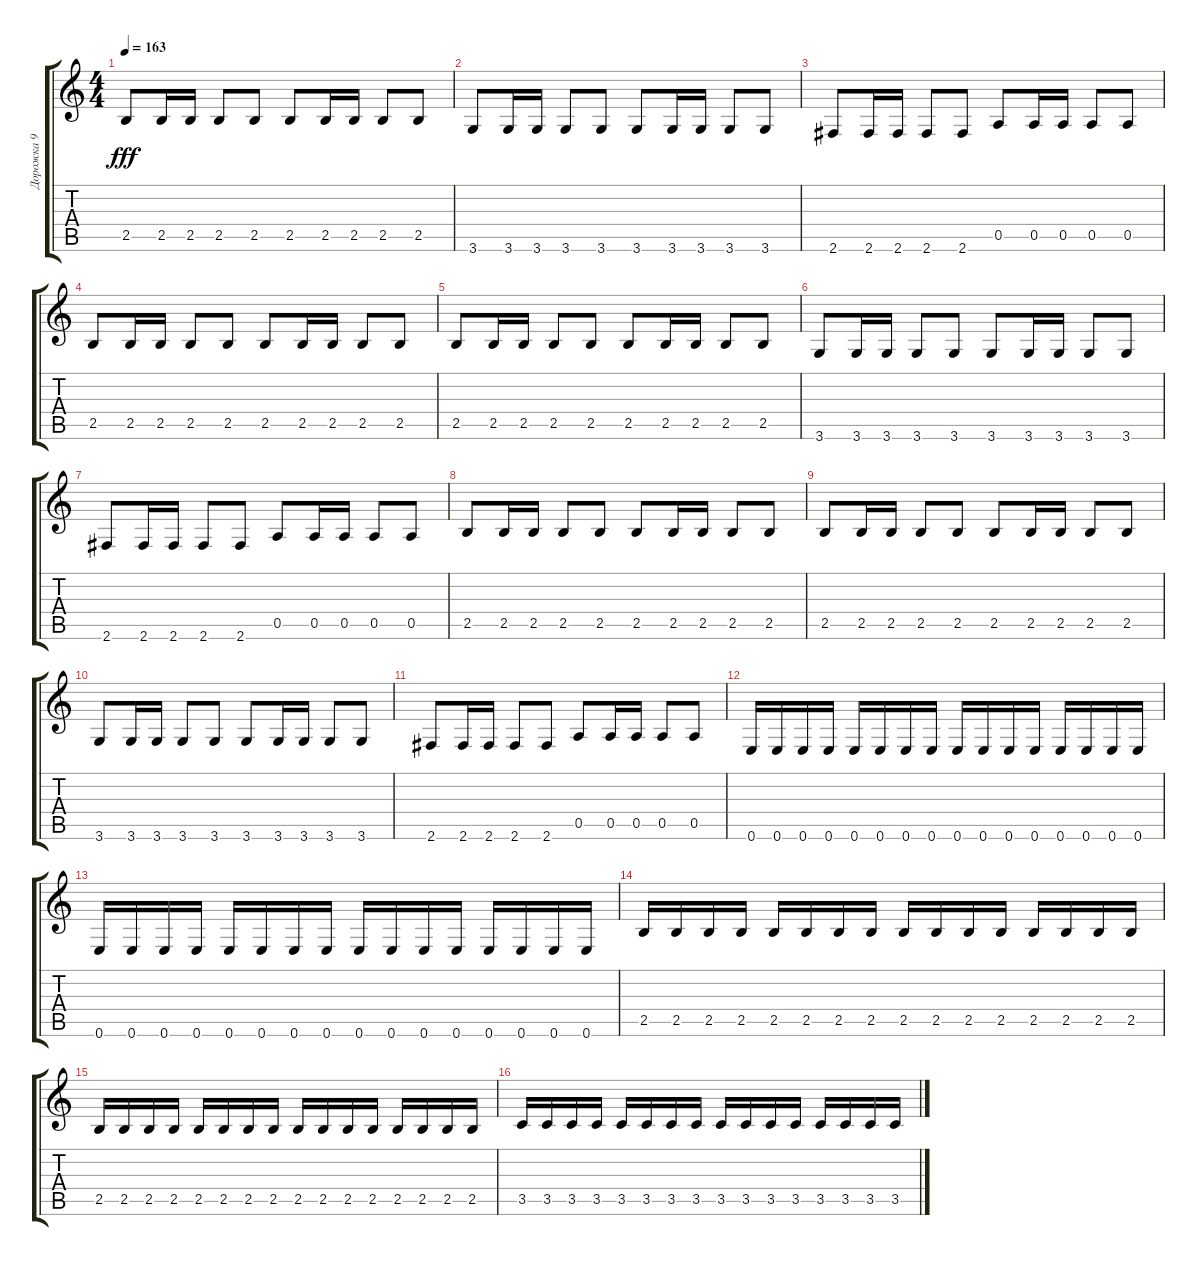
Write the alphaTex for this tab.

\track ("Дорожка 9" "Дорожка 9") {instrument distortionguitar}
\staff {score tabs}
\tuning (E4 B3 G3 D3 A2 E2) {hide}
\ts (4 4)
\tempo 163
\clef g2
\ks c
2.5.8{dy fff} 2.5.16 2.5.16 2.5.8 2.5.8 2.5.8 2.5.16 2.5.16 2.5.8 2.5.8 |
3.6.8 3.6.16 3.6.16 3.6.8 3.6.8 3.6.8 3.6.16 3.6.16 3.6.8 3.6.8 |
2.6.8 2.6.16 2.6.16 2.6.8 2.6.8 0.5.8 0.5.16 0.5.16 0.5.8 0.5.8 |
2.5.8 2.5.16 2.5.16 2.5.8 2.5.8 2.5.8 2.5.16 2.5.16 2.5.8 2.5.8 |
2.5.8 2.5.16 2.5.16 2.5.8 2.5.8 2.5.8 2.5.16 2.5.16 2.5.8 2.5.8 |
3.6.8 3.6.16 3.6.16 3.6.8 3.6.8 3.6.8 3.6.16 3.6.16 3.6.8 3.6.8 |
2.6.8 2.6.16 2.6.16 2.6.8 2.6.8 0.5.8 0.5.16 0.5.16 0.5.8 0.5.8 |
2.5.8 2.5.16 2.5.16 2.5.8 2.5.8 2.5.8 2.5.16 2.5.16 2.5.8 2.5.8 |
2.5.8 2.5.16 2.5.16 2.5.8 2.5.8 2.5.8 2.5.16 2.5.16 2.5.8 2.5.8 |
3.6.8 3.6.16 3.6.16 3.6.8 3.6.8 3.6.8 3.6.16 3.6.16 3.6.8 3.6.8 |
2.6.8 2.6.16 2.6.16 2.6.8 2.6.8 0.5.8 0.5.16 0.5.16 0.5.8 0.5.8 |
0.6.16 0.6.16 0.6.16 0.6.16 0.6.16 0.6.16 0.6.16 0.6.16 0.6.16 0.6.16 0.6.16 0.6.16 0.6.16 0.6.16 0.6.16 0.6.16 |
0.6.16 0.6.16 0.6.16 0.6.16 0.6.16 0.6.16 0.6.16 0.6.16 0.6.16 0.6.16 0.6.16 0.6.16 0.6.16 0.6.16 0.6.16 0.6.16 |
2.5.16 2.5.16 2.5.16 2.5.16 2.5.16 2.5.16 2.5.16 2.5.16 2.5.16 2.5.16 2.5.16 2.5.16 2.5.16 2.5.16 2.5.16 2.5.16 |
2.5.16 2.5.16 2.5.16 2.5.16 2.5.16 2.5.16 2.5.16 2.5.16 2.5.16 2.5.16 2.5.16 2.5.16 2.5.16 2.5.16 2.5.16 2.5.16 |
3.5.16 3.5.16 3.5.16 3.5.16 3.5.16 3.5.16 3.5.16 3.5.16 3.5.16 3.5.16 3.5.16 3.5.16 3.5.16 3.5.16 3.5.16 3.5.16
